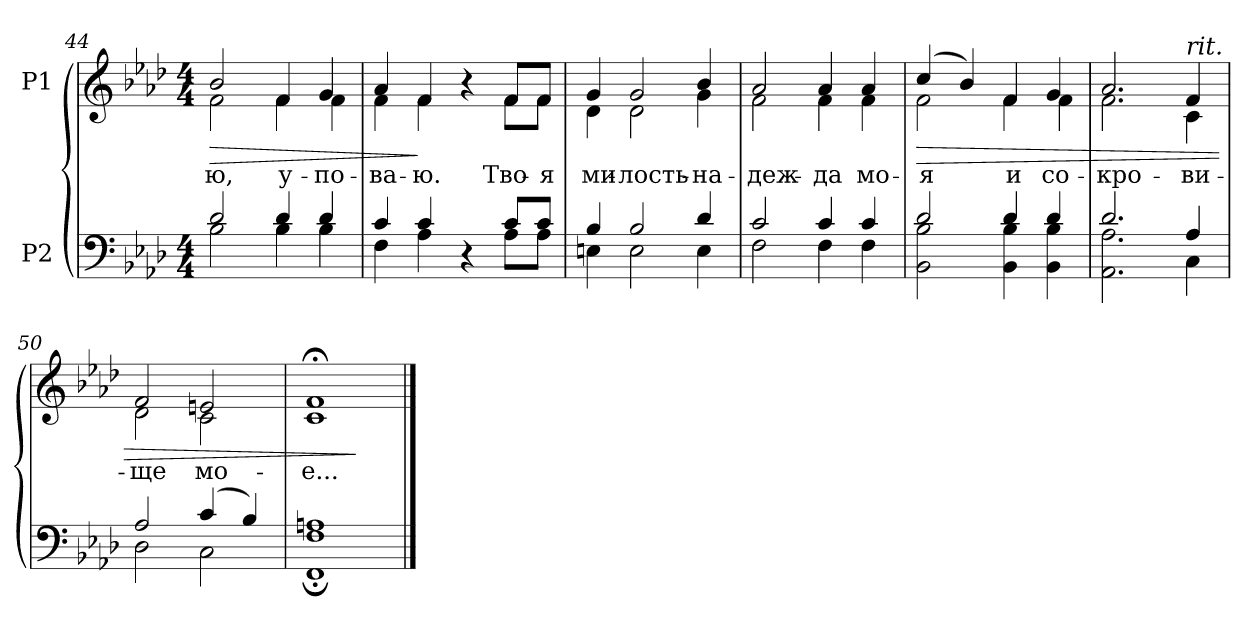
**kern	**kern	**text	**dynam
*part2	*part1	*part1	*part1
*staff2	*staff1	*staff1	*staff1
*I"P2	*I"P1	*	*
*clefF4	*clefG2	*	*
*k[b-e-a-d-]	*k[b-e-a-d-]	*	*
*f:	*f:	*	*
*M4/4	*M4/4	*	*
=44	=44	=44	=44
*^	*	*	*
!	!	!	!LO:LY:b:color=#000000	!LO:HP:b
*	*	*^	*	*
2d-i/	2B-i\	2b-i/	2fi\	-ю,	>
!	!	!	!	!LO:LY:b:color=#000000	!
4d-i/	4B-i\	4fi/	4fi\	у-	.
!	!	!	!	!LO:LY:b:color=#000000	!
4d-i/	4B-i\	4gi/	4fi\	-по-	.
=45	=45	=45	=45	=45	=45
!	!	!	!	!LO:LY:b:color=#000000	!
4ci/	4Fi\	4a-i/	4fi\	-ва-	.
!	!	!	!	!LO:LY:b:color=#000000	!
4ci/	4A-i\	4fi/	4fi\	-ю.	]
4r	4ryy	4r	4ryy	.	.
!	!	!	!	!LO:LY:b:color=#000000	!
8ci/L	8A-i\L	8fi/L	8fi\L	Тво-	.
!	!	!	!	!LO:LY:b:color=#000000	!
8ci/J	8A-i\J	8fi/J	8fi\J	-я	.
!!LO:LB:g=z	!!
=46	=46	=46	=46	=46	=46
!	!	!	!	!LO:LY:b:color=#000000	!
4B-i/	4Eni\	4gi/	4d-i\	ми-	.
!	!	!	!	!LO:LY:b:color=#000000	!
2B-i/	2Ei\	2gi/	2d-i\	-лость-	.
!	!	!	!	!LO:LY:b:color=#000000	!
4d-i/	4Ei\	4b-i/	4gi\	-на-	.
=47	=47	=47	=47	=47	=47
!	!	!	!	!LO:LY:b:color=#000000	!
2ci/	2Fi\	2a-i/	2fi\	-деж-	.
!	!	!	!	!LO:LY:b:color=#000000	!
4ci/	4Fi\	4a-i/	4fi\	-да	.
!	!	!	!	!LO:LY:b:color=#000000	!
4ci/	4Fi\	4a-i/	4fi\	мо-	.
=48	=48	=48	=48	=48	=48
!	!	!	!	!LO:LY:b:color=#000000	!LO:HP:b
2d-i/	2BB-i\ 2B-i	(4cci/	2fi\	-я	>
.	.	4b-i/)	.	.	.
!	!	!	!	!LO:LY:b:color=#000000	!
4d-i/	4BB-i\ 4B-i	4fi/	4fi\	и	.
!	!	!	!	!LO:LY:b:color=#000000	!
4d-i/	4BB-i\ 4B-i	4gi/	4fi\	со-	.
=49	=49	=49	=49	=49	=49
!	!	!	!	!LO:LY:b:color=#000000	!
2.d-i/	2.AA-i\ 2.A-i	2.a-i/	2.fi\	-кро-	.
!	!	!LO:TX:a:i:t=rit.	!	!	!
!	!	!	!	!LO:LY:b:color=#000000	!
4A-i/	4Ci\	4fi/	4ci\	-ви-	.
=50	=50	=50	=50	=50	=50
!	!	!	!	!LO:LY:b:color=#000000	!
2A-i/	2D-i\	2fi/	2d-i\	-ще	.
!	!	!	!	!LO:LY:b:color=#000000	!
(4ci/	2Ci\	2eni/	2ci\	мо-	.
4B-i/)	.	.	.	.	.
=51	=51	=51	=51	=51	=51
!	!	!	!	!LO:LY:b:color=#000000	!
1Ani	1FFi; 1Fi;	1f;i	1ci	-е...	.
*v	*v	*	*	*	*
*	*v	*v	*	*
.	.	.	]
==	==	==	==
*-	*-	*-	*-
